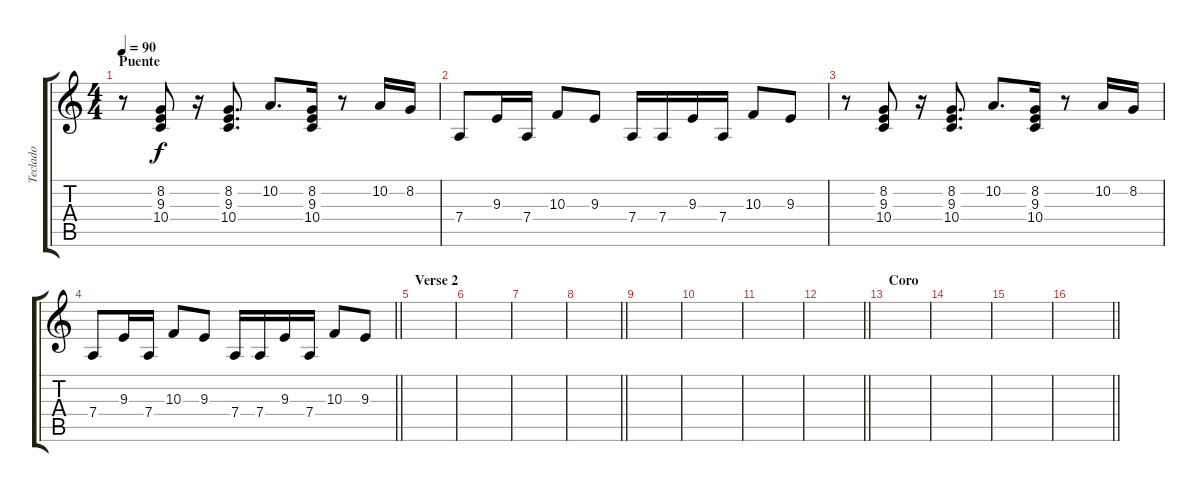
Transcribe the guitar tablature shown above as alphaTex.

\track ("Teclado" "Teclado") {instrument pad1newage}
\staff {score tabs}
\tuning (E4 B3 G3 D3 A2 E2) {hide}
\ts (4 4)
\section ("" "Puente")
\tempo 90
\clef g2
\ks c
r.8{dy f} (8.2 9.3 10.4).8 r.16 (8.2 9.3 10.4).8{d} 10.2.8{d} (8.2 9.3 10.4).16 r.8 10.2.16 8.2.16 |
7.4.8 9.3.16 7.4.16 10.3.8 9.3.8 7.4.16 7.4.16 9.3.16 7.4.16 10.3.8 9.3.8 |
r.8 (8.2 9.3 10.4).8 r.16 (8.2 9.3 10.4).8{d} 10.2.8{d} (8.2 9.3 10.4).16 r.8 10.2.16 8.2.16 |
\barLineRight lightlight
7.4.8 9.3.16 7.4.16 10.3.8 9.3.8 7.4.16 7.4.16 9.3.16 7.4.16 10.3.8 9.3.8 |
\section ("" "Verse 2")
|
|
|
\barLineRight lightlight
|
|
|
|
\barLineRight lightlight
|
\section ("" "Coro ")
|
|
|
\barLineRight lightlight
